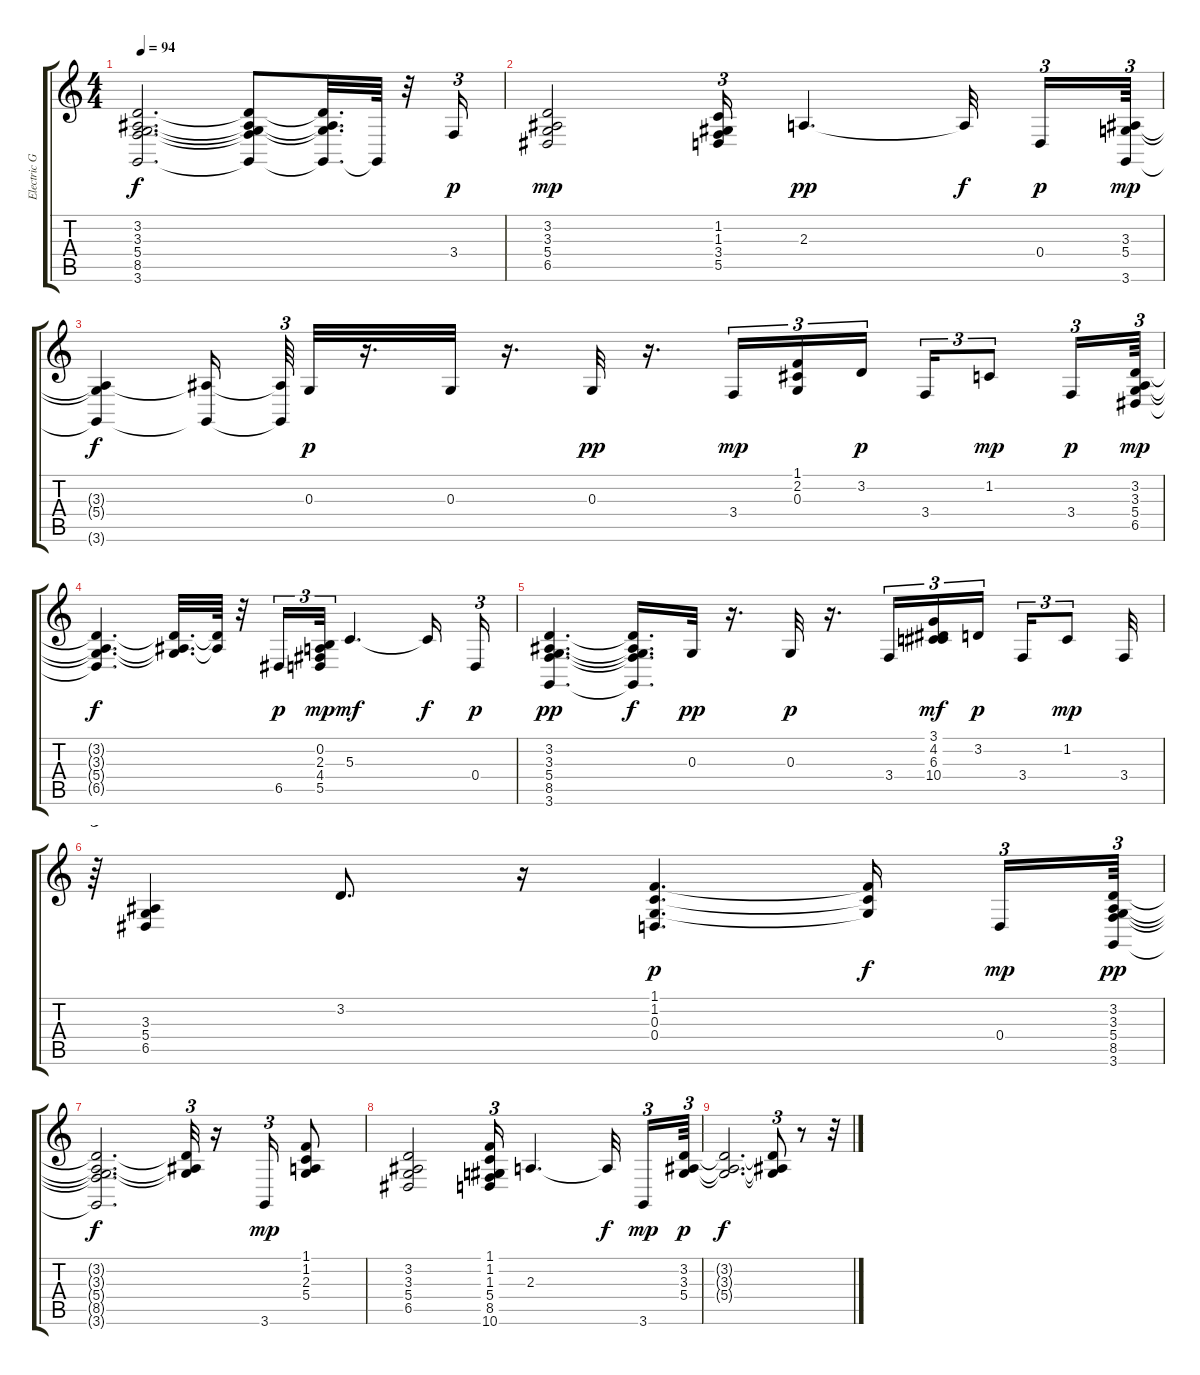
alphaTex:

\track ("Electric Grand" "Electric G") {instrument electricgrandpiano}
\staff {score tabs}
\tuning (E4 B3 G3 D3 A2 E2) {hide}
\ts (4 4)
\tempo 94
\clef g2
\ks c
(3.2{t} 3.3{t} 5.4{t} 8.5{t} 3.6{t}).2{d dy f} (3.2{t} 3.3{t} 5.4{t} 8.5{t} 3.6{t}).8 (3.2{t} 3.3{t} 5.4{t} 3.6{t}).32{d} 3.6{t}.64 r.32 3.4.16{tu (3 2) dy p} |
(3.2 3.3 5.4 6.5).2{dy mp} (1.2 1.3 3.4 5.5).16{tu (3 2)} 2.3.4{d dy pp} 2.3{t}.32{dy f} 0.4.16{tu (3 2) dy p} (3.3 5.4 3.6).64{tu (3 2) dy mp} |
(3.3{t} 5.4{t} 3.6{t}).4{dy f} (3.3{t} 3.6{t}).16 (3.3{t} 3.6{t}).64{tu (3 2)} 0.3.32{dy p} r.16{d} 0.3.32 r.16{d} 0.3.32{dy pp} r.16{d} 3.4.16{tu (3 2) dy mp} (1.1 2.2 0.3).16{tu (3 2)} 3.2.16{tu (3 2) dy p} 3.4.16{tu (3 2)} 1.2.8{tu (3 2) dy mp} 3.4.16{tu (3 2) dy p} (3.2 3.3 5.4 6.5).64{tu (3 2) dy mp} |
(3.2{t} 3.3{t} 5.4{t} 6.5{t}).4{d dy f} (3.2{t} 3.3{t} 5.4{t}).32{d} (3.2{t} 3.3{t}).64 r.32 6.5.16{tu (3 2) dy p} (0.2 2.3 4.4 5.5).32{tu (3 2) dy mp} 5.3.4{d dy mf} 5.3{t}.16{dy f} 0.4.16{tu (3 2) dy p} |
(3.2 3.3 5.4 8.5 3.6).4{d dy pp} (3.2{t} 3.3{t} 5.4{t} 8.5{t} 3.6{t}).16{d dy f} 0.3.32{dy pp} r.16{d} 0.3.32{dy p} r.16{d} 3.4.16{tu (3 2)} (3.1 4.2 6.3 10.4).16{tu (3 2) dy mf} 3.2.16{tu (3 2) dy p} 3.4.16{tu (3 2)} 1.2.8{tu (3 2) dy mp} 3.4.32 |
r.64{tu (3 2)} (3.3 5.4 6.5).4 3.2.8{d} r.16 (1.1 1.2 0.3 0.4).4{d dy p} (1.1{t} 1.2{t} 0.3{t}).16{dy f} 0.4.16{tu (3 2) dy mp} (3.2 3.3 5.4 8.5 3.6).64{tu (3 2) dy pp} |
(3.2{t} 3.3{t} 5.4{t} 8.5{t} 3.6{t}).2{d dy f} (3.2{t} 3.3{t} 5.4{t}).32{tu (3 2)} r.16 3.6.16{tu (3 2) dy mp} (1.1 1.2 2.3 5.4).8 |
(3.2 3.3 5.4 6.5).2 (1.1 1.2 1.3 5.4 8.5 10.6).16{tu (3 2)} 2.3.4{d} 2.3{t}.32{dy f} 3.6.16{tu (3 2) dy mp} (3.2 3.3 5.4).64{tu (3 2) dy p} |
(3.2{t} 3.3{t} 5.4{t}).2{d dy f} (3.2{t} 3.3{t} 5.4{t}).8{tu (3 2)} r.8 r.32
